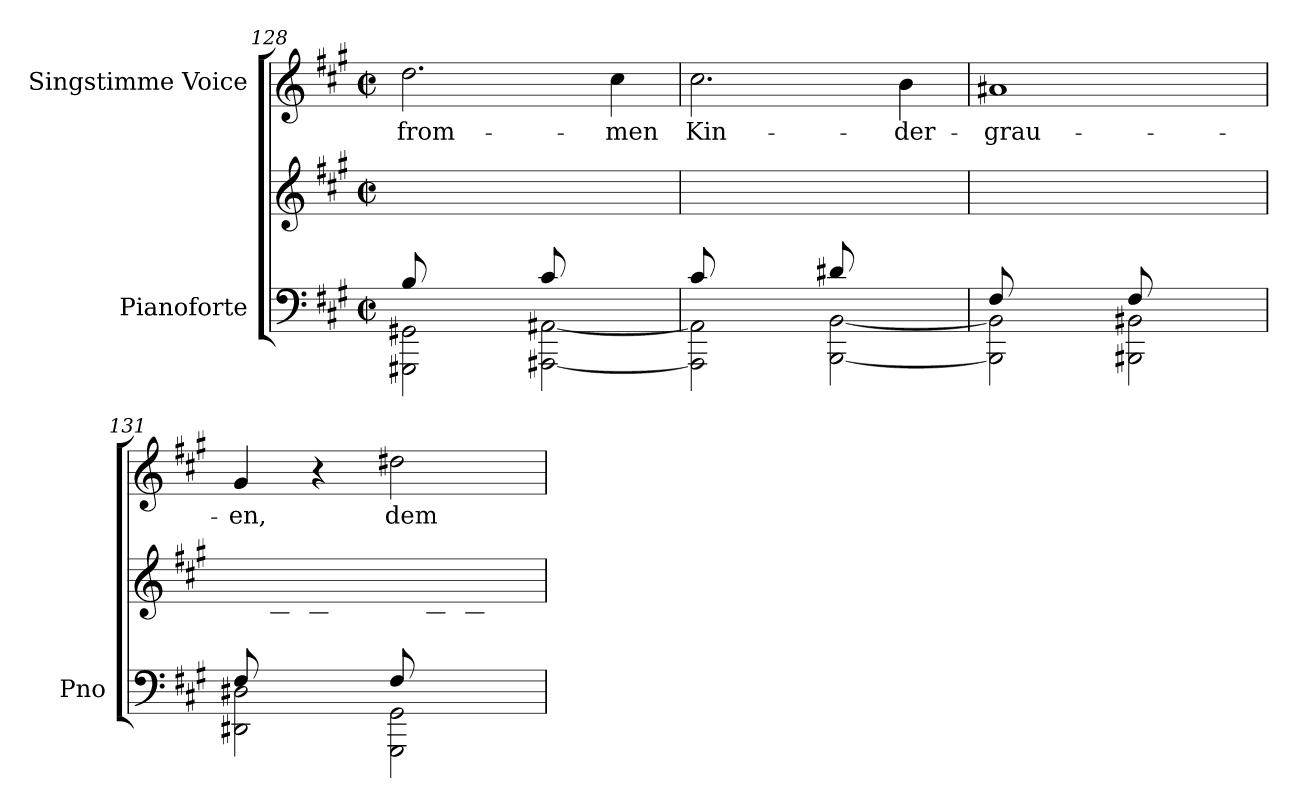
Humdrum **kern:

**kern	**kern	**kern	**text
*part2	*part2	*part1	*part1
*staff3	*staff2	*staff1	*staff1
*I"Pianoforte	*	*I"Singstimme Voice	*
*I'Pno	*	*	*
!!LO:PB:g=z
*clefF4	*clefG2	*clefG2	*
*k[f#c#g#]	*k[f#c#g#]	*k[f#c#g#]	*
*M2/2	*M2/2	*M2/2	*
*met(c|)	*met(c|)	*met(c|)	*
=128	=128	=128	=128
*^	*	*	*
!	!	!	!	!LO:LY:b
8B/L	2GGG#X\ 2GG#X\	8ryy	2.dd\	from-
4.ryy	.	8e#X\	.	.
.	.	8e#\	.	.
.	.	8b\J	.	.
8c#/L	[2AAA#X\ [<2AA#X\	8ryy	.	.
4.ryy	.	8f#\	.	.
!	!	!	!	!LO:LY:b
.	.	8f#\	4cc#\	-men
.	.	8a#X\J	.	.
=129	=129	=129	=129	=129
!	!	!	!	!LO:LY:b
8c#/L	2AAA#\] 2AA#\]	8ryy	2.cc#\	Kin-
4.ryy	.	8f#\	.	.
.	.	8f#\	.	.
.	.	8a#X\J	.	.
8d#X/L	[2BBB\ [<2BB\	8ryy	.	.
4.ryy	.	8f#\	.	.
!	!	!	!	!LO:LY:b
.	.	8f#\	4b\	-der-
.	.	8g#X\J	.	.
=130	=130	=130	=130	=130
!	!	!	!	!LO:LY:b
8F#/L	2BBB\] 2BB\]	8ryy	1a#X	-grau-
4.ryy	.	8d#X\	.	.
.	.	8d#\	.	.
.	.	8f#\J	.	.
8F#/L	2BBB#X\ 2BB#X\	8ryy	.	.
4.ryy	.	8d#\	.	.
.	.	8d#\	.	.
.	.	8f#\J	.	.
!!LO:LB:g=z
=131	=131	=131	=131	=131
!	!	!	!	!LO:LY:b
8F#/L	2DD#X\ 2D#X\	8ryy	4g#/	-en,
4.ryy	.	8B#X\	.	.
.	.	8B#\	4r	.
.	.	8f#\J	.	.
!	!	!	!	!LO:LY:b
8F#/L	2GGG#\ 2GG#\	8ryy	2dd#X\	dem
4.ryy	.	8B#\	.	.
.	.	8B#\	.	.
.	.	8d#X\J	.	.
*v	*v	*	*	*
=	=	=	=
*-	*-	*-	*-
